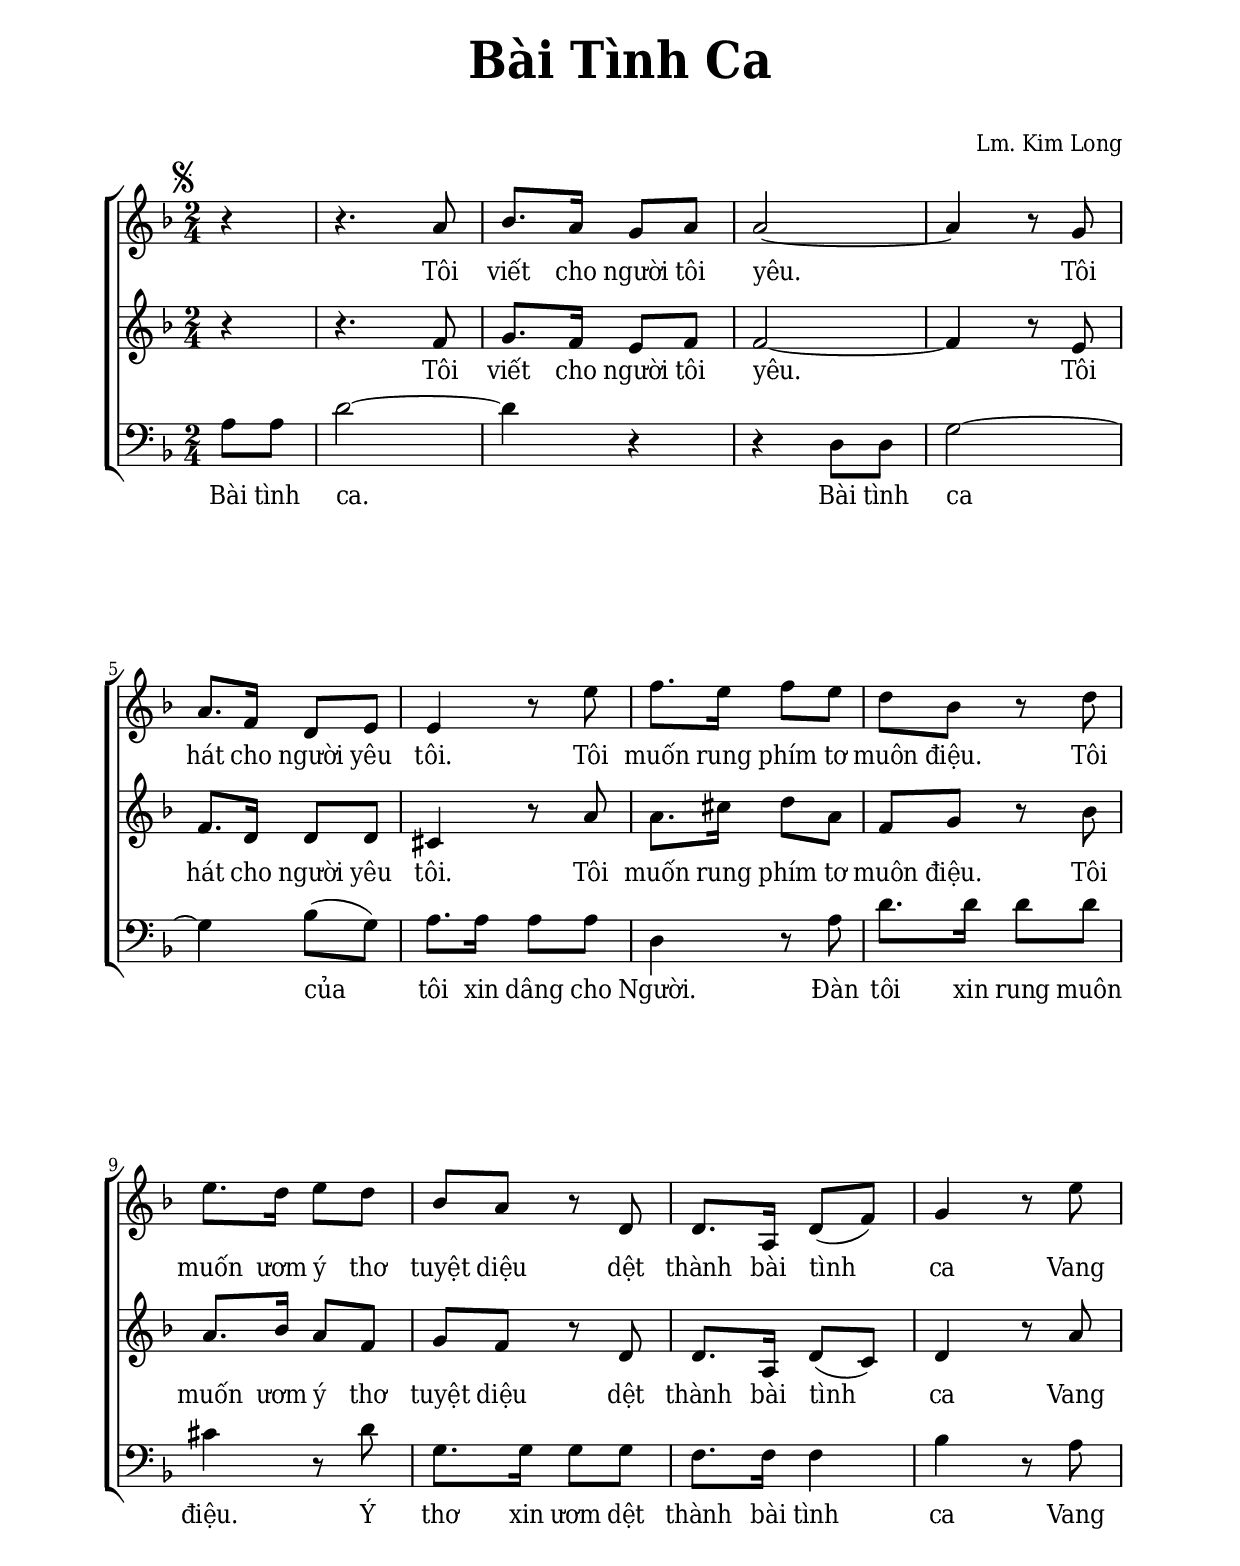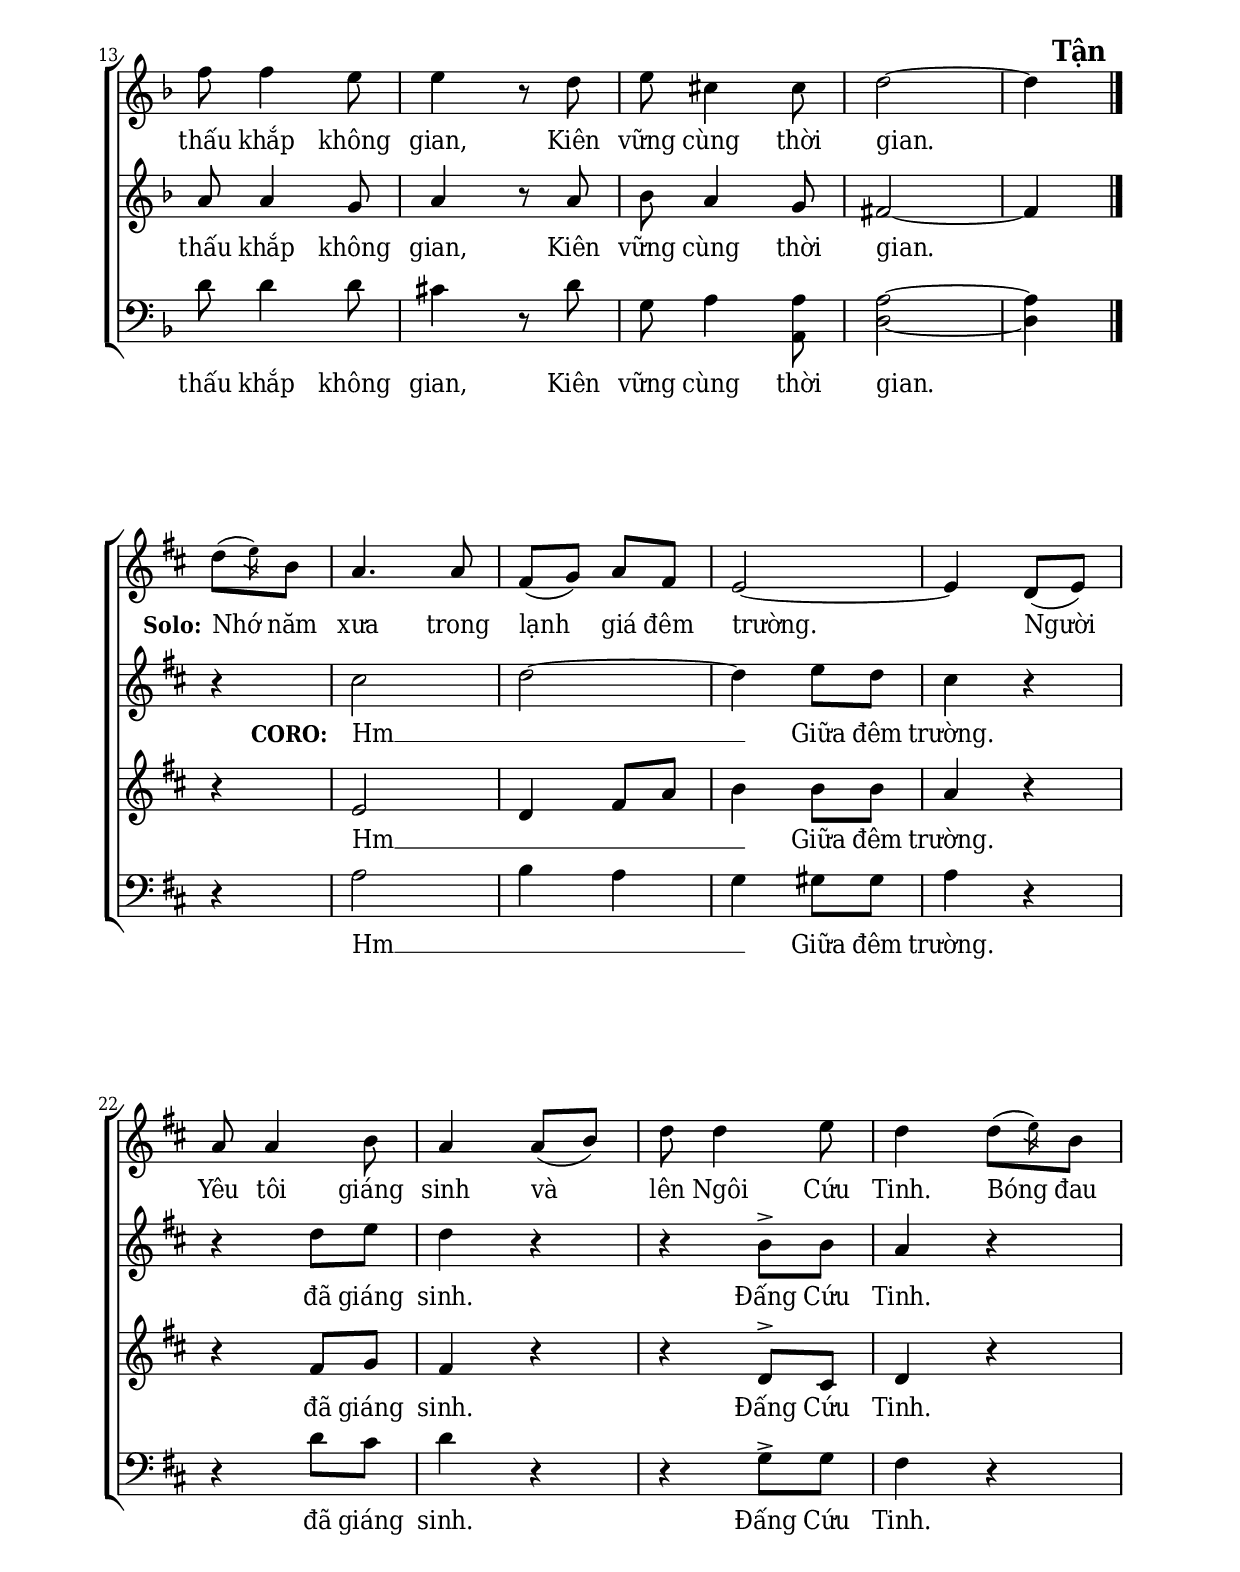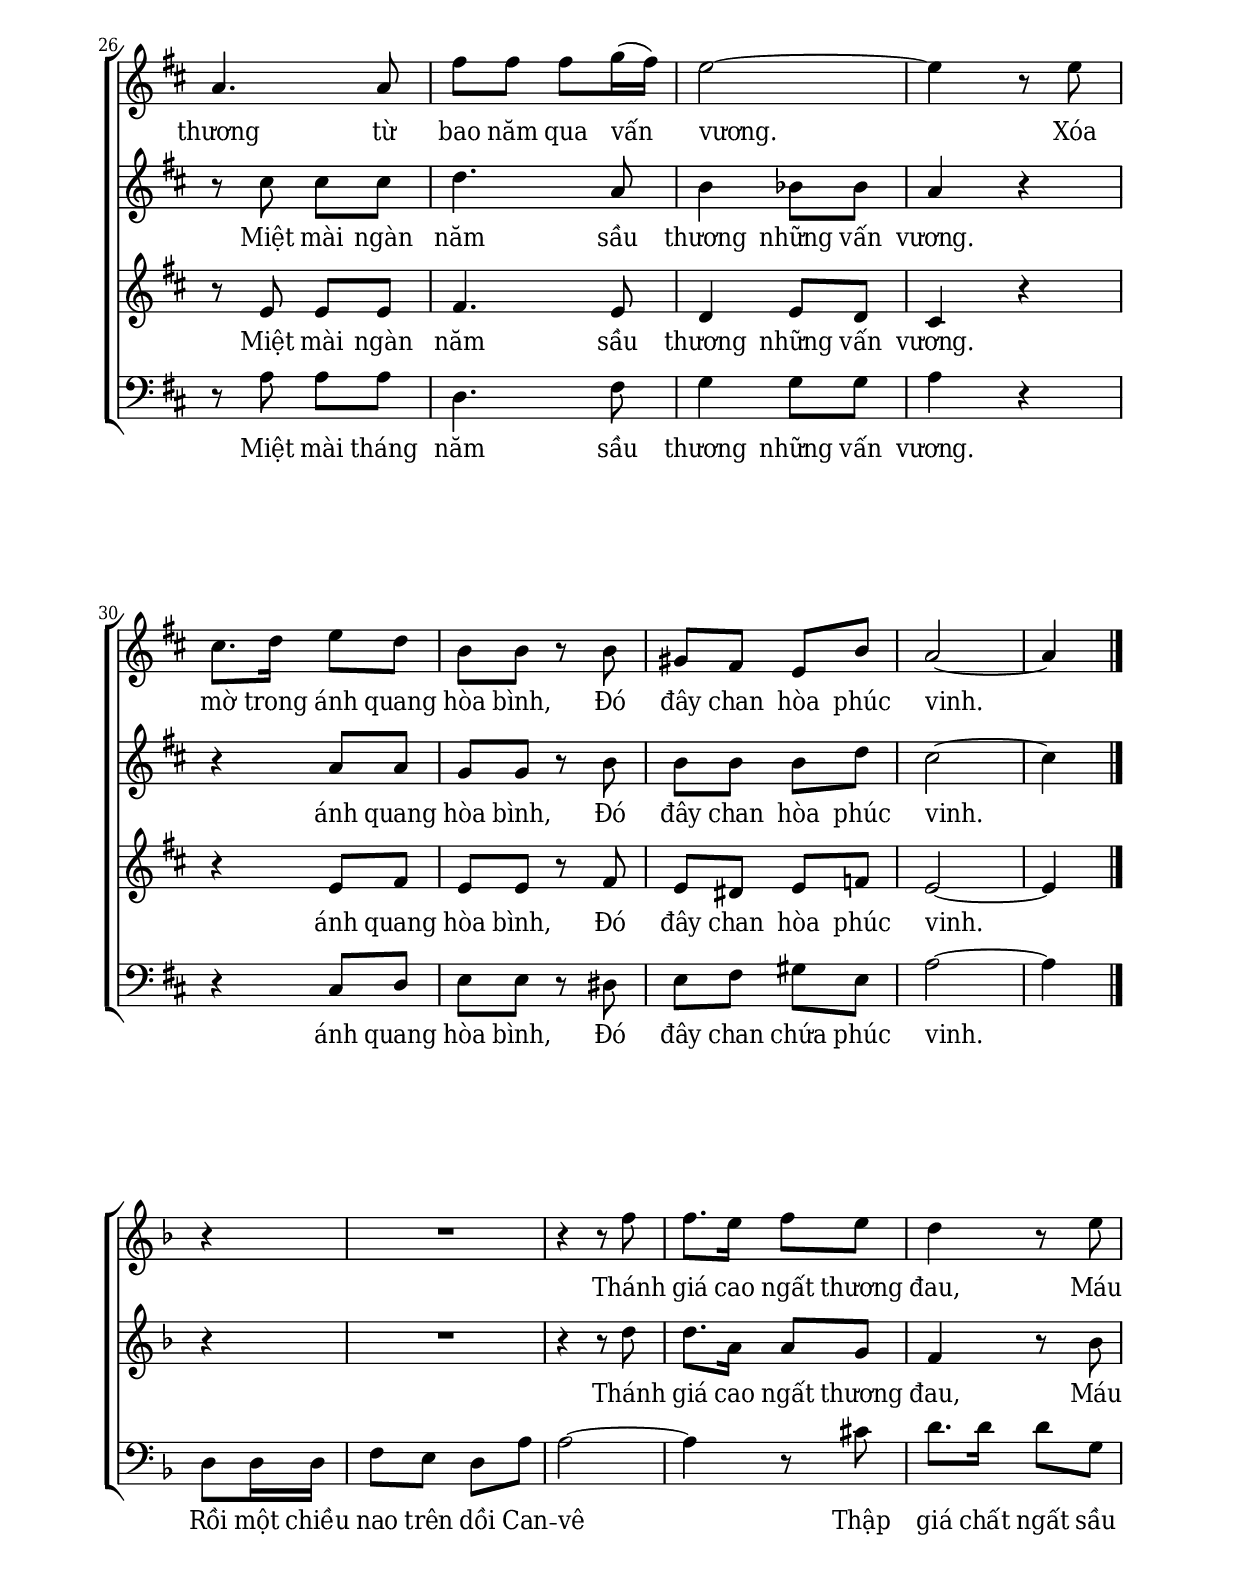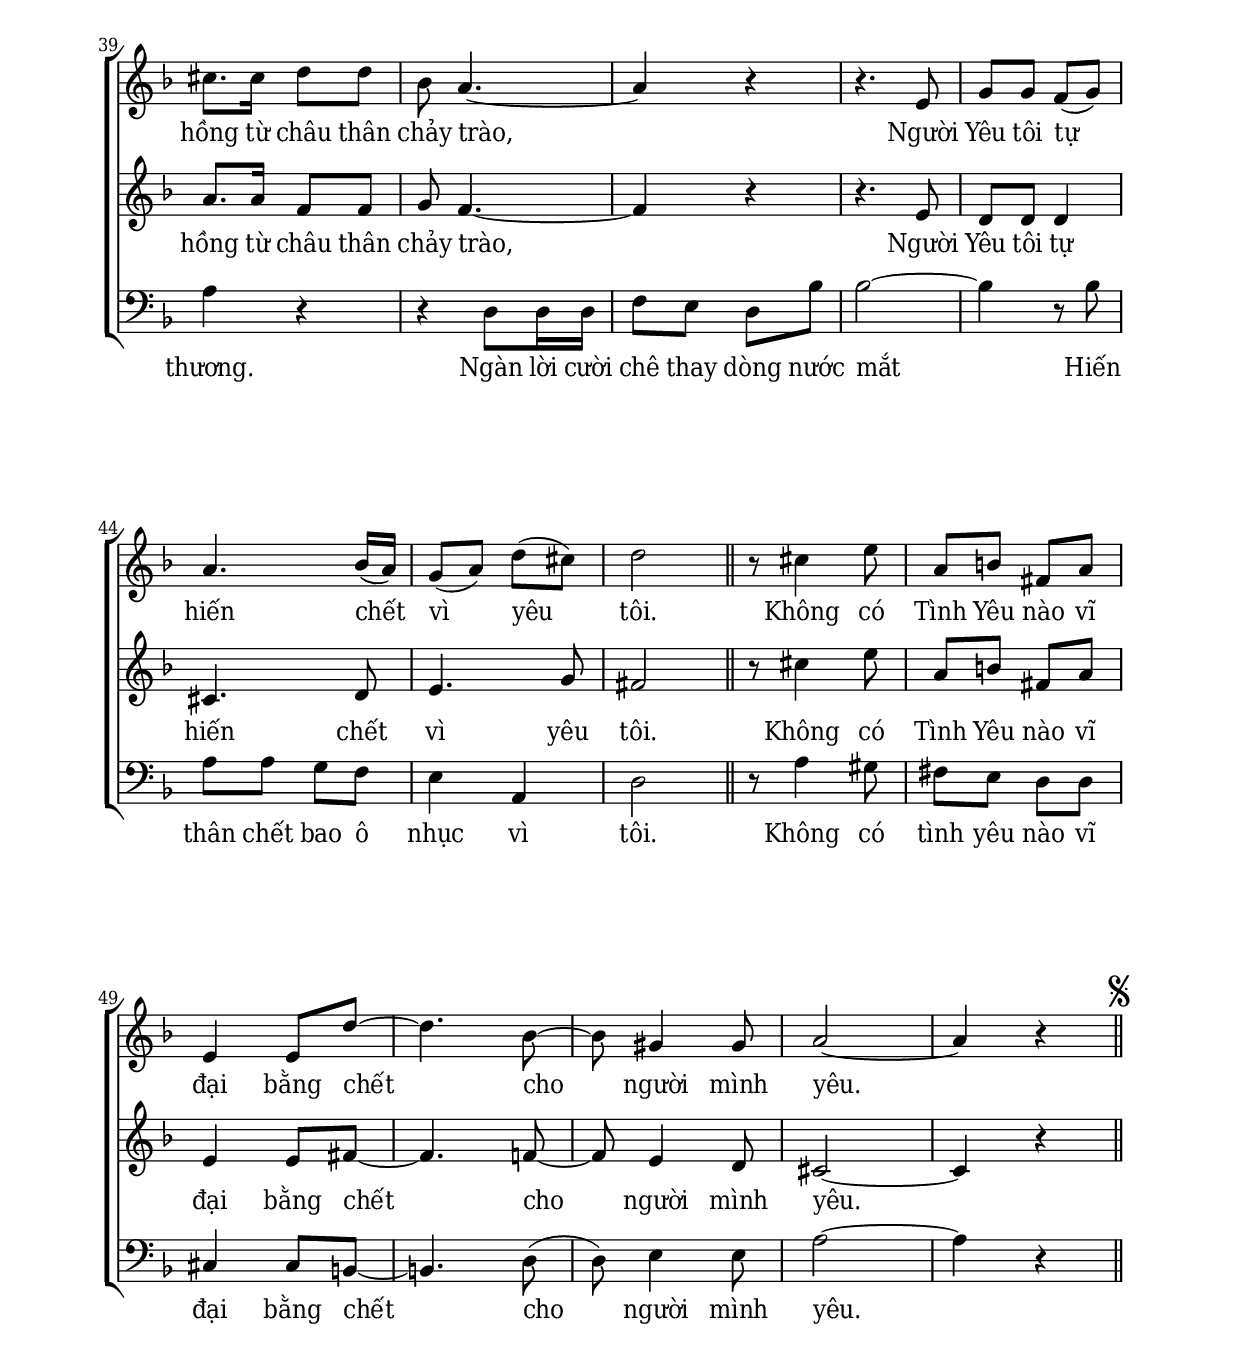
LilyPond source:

% Cài đặt chung\
\version "2.22.1"
\include "english.ly"

\header {
  title = \markup { \fontsize #3 "Bài Tình Ca" }
  composer = " "
  arranger = "Lm. Kim Long"
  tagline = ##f
}

% Nhạc phiên khúc
nhacPhienKhucSopMot = \relative c'' {
  \once \override Score.RehearsalMark.font-size = #0.1
  \mark \markup { \musicglyph #"scripts.segno" }
  \override Staff.TimeSignature.break-visibility = #end-of-line-invisible
  \set Staff.printKeyCancellation = ##f
  \set Staff.explicitKeySignatureVisibility = #end-of-line-invisible
  \partial 4 r4
  r4. a8 |
  bf8. a16 g8 a |
  a2 ~ |
  a4 r8 g |
  a8. f16 d8 e |
  e4 r8 e' |
  f8. e16 f8 e |
  d bf r d |
  e8. d16 e8 d |
  bf a r d, |
  d8. a16 d8 (f) |
  g4 r8 e' |
  f f4 e8 |
  e4 r8 d |
  e cs4 cs8 |
  d2 ~ |
  <>^\markup { \halign #-2 \fontsize #2 \bold "Tận" }
  d4
  \bar "|." \break
  
  \key d \major
  r |
  cs2 |
  d2 ~ |
  d4 e8 d |
  cs4 r |
  r d8 e |
  d4 r |
  r b8 ^> b |
  a4 r |
  r8 cs cs cs |
  d4. a8 |
  b4 bf8 bf |
  a4 r |
  r a8 a |
  g g r b |
  b b b d |
  cs2 ~ |
  cs4 \bar "|." \break
  
  \key f \major
  r4 |
  R2
  r4 r8 f8 |
  f8. e16 f8 e |
  d4 r8 e |
  cs8. cs16 d8 d |
  bf a4. ~ |
  a4 r |
  r4. e8 |
  g g f (g) |
  a4. bf16 (a) |
  g8 (a) d (cs) |
  d2 \bar "||"
  r8 cs4 e8 |
  a, b! fs a |
  e4 e8 d' ~ |
  d4. bf8 ~ |
  bf gs4 gs8 |
  a2 ~ |
  a4 r \bar "||"
  \once \override Score.RehearsalMark.font-size = #0.1
  \mark \markup { \musicglyph #"scripts.segno" }
}

nhacPhienKhucAltoMot = \relative c' {
  \override Staff.TimeSignature.break-visibility = #end-of-line-invisible
  \set Staff.printKeyCancellation = ##f
  \set Staff.explicitKeySignatureVisibility = #end-of-line-invisible
  \partial 4 r4
  r4. f8 |
  g8. f16 e8 f |
  f2 ~ |
  f4 r8 e |
  f8. d16 d8 d |
  cs4 r8 a' |
  a8. cs16 d8 a |
  f g r bf |
  a8. bf16 a8 f |
  g f r d |
  d8. a16 d8 _(c) |
  d4 r8 a' |
  a a4 g8 |
  a4 r8 a |
  bf a4 g8 |
  fs2 ~ |
  fs4
  
  \key d \major
  r |
  e2 |
  d4 fs8 a |
  b4 b8 b |
  a4 r |
  r fs8 g |
  fs4 r |
  r d8 ^> cs |
  d4 r |
  r8 e e e |
  fs4. e8 |
  d4 e8 d |
  cs4 r |
  r e8 fs |
  e e r fs |
  e ds e f! |
  e2 ~ |
  e4
  
  \key f \major
  r4 |
  R2
  r4 r8 d'8 |
  d8. a16 a8 g |
  f4 r8 bf |
  a8. a16 f8 f |
  g f4. ~ |
  f4 r |
  r4. e8 |
  d d d4 |
  cs4. d8 |
  e4. g8 |
  fs2 |
  r8 cs'4 e8 |
  a, b! fs a |
  e4 e8 fs ~ |
  fs4. f!8 ~ |
  f e4 d8 |
  cs2 ~ |
  cs4 r
}

nhacPhienKhucBasMot = \relative c' {
  \override Staff.TimeSignature.break-visibility = #end-of-line-invisible
  \set Staff.printKeyCancellation = ##f
  \set Staff.explicitKeySignatureVisibility = #end-of-line-invisible
  \partial 4 a8 a |
  d2 ~ |
  d4 r |
  r d,8 d |
  g2 ~ |
  g4 bf8 (g) |
  a8. a16 a8 a |
  d,4 r8 a' |
  d8. d16 d8 d |
  cs4 r8 d |
  g,8. g16 g8 g |
  f8. f16 f4 |
  bf r8 a |
  d d4 d8 |
  cs4 r8 d |
  g, a4 <a a,>8 |
  <a d,>2 ~ |
  <a d,>4
  
  \key d \major
  r4 |
  a2 |
  b4 a |
  g gs8 gs |
  a4 r |
  r d8 cs |
  d4 r |
  r g,8 ^> g |
  fs4 r |
  r8 a a a |
  d,4. fs8 |
  g4 g8 g |
  a4 r |
  r cs,8 d |
  e e r ds |
  e fs gs e |
  a2 ~ |
  a4
  
  \key f \major
  d,8 d16 d |
  f8 e d a' |
  a2 ~ |
  a4 r8 cs |
  d8. d16 d8 g, |
  a4 r |
  r d,8 d16 d |
  f8 e d bf' |
  bf2 ~ |
  bf4 r8 bf |
  a a g f |
  e4 a, |
  d2 |
  r8 a'4 gs8 |
  fs e d d |
  cs4 cs8 b! ~ |
  b!4. d8 ( |
  d) e4 e8 |
  a2 ~ |
  a4 r
}

nhacPhienKhucSolo = \relative c'' {
  \override Staff.TimeSignature.break-visibility = #end-of-line-invisible
  \set Staff.printKeyCancellation = ##f
  \set Staff.explicitKeySignatureVisibility = #end-of-line-invisible
  \key f \major
  r4
  R2*16
  r4
  
  \key d \major
  \afterGrace d8 ({
    \once \stemDown
    \override Flag.stroke-style = #"grace"
    e16)}
  \revert Flag.stroke-style
  b8 |
  a4. a8 |
  fs8 (g) a fs |
  e2 ~ |
  e4 d8 (e) |
  a8 a4 b8 |
  a4 a8 (b) |
  d8 d4 e8 |
  d4 \afterGrace d8 ({
    \once \stemDown
    \override Flag.stroke-style = #"grace"
    e16)}
  \revert Flag.stroke-style
  b8 |
  a4. a8 |
  fs' fs fs g16 (fs) |
  e2 ~ |
  e4 r8 e |
  cs8. d16 e8 d |
  b b r b |
  gs fs e b' |
  a2 ~ |
  a4
}

% Lời phiên khúc
loiPhienKhucSopMot = \lyrics {
  Tôi viết cho người tôi yêu.
  Tôi hát cho người yêu tôi.
  Tôi muốn rung phím tơ muôn điệu.
  Tôi muốn ươm ý thơ tuyệt diệu dệt thành bài tình ca
  Vang thấu khắp không gian,
  Kiên vững cùng thời gian.
  
  \set stanza = "CORO:"
  Hm __ _ Giữa đêm trường.
  đã giáng sinh.
  Đấng Cứu Tinh.
  Miệt mài ngàn năm
  sầu thương những vấn vương.
  ánh quang hòa bình,
  Đó đây chan hòa phúc vinh.
  
  Thánh giá cao ngất thương đau,
  Máu hồng từ châu thân chảy trào,
  Người Yêu tôi tự hiến
  chết vì yêu tôi.
  Không có Tình Yêu nào vĩ đại bằng chết cho người mình yêu.
}

loiPhienKhucAltoMot = \lyrics {
  Tôi viết cho người tôi yêu.
  Tôi hát cho người yêu tôi.
  Tôi muốn rung phím tơ muôn điệu.
  Tôi muốn ươm ý thơ tuyệt diệu dệt thành bài tình ca
  Vang thấu khắp không gian,
  Kiên vững cùng thời gian.
  
  Hm __ _ _ _ _ Giữa đêm trường.
  đã giáng sinh.
  Đấng Cứu Tinh.
  Miệt mài ngàn năm
  sầu thương những vấn vương.
  ánh quang hòa bình,
  Đó đây chan hòa phúc vinh.
  
  Thánh giá cao ngất thương đau,
  Máu hồng từ châu thân chảy trào,
  Người Yêu tôi tự hiến
  chết vì yêu tôi.
  Không có Tình Yêu nào vĩ đại bằng chết cho người mình yêu.
}

loiPhienKhucBasMot = \lyrics {
  Bài tình ca.
  Bài tình ca của tôi xin dâng cho Người.
  Đàn tôi xin rung muôn điệu.
  Ý thơ xin ươm dệt thành bài tình ca
  Vang thấu khắp không gian,
  Kiên vững cùng thời gian.
  
  Hm __ _ _ _ Giữa đêm trường.
  đã giáng sinh.
  Đấng Cứu Tinh.
  Miệt mài tháng năm
  sầu thương những vấn vương.
  ánh quang hòa bình,
  Đó đây chan chứa phúc vinh.
  Rồi một chiều nao trên dồi Can -- vê
  Thập giá chất ngất sầu thương.
  Ngàn lời cười chê thay dòng nước mắt
  Hiến thân chết bao ô nhục vì tôi.
  Không có tình yêu nào vĩ đại bằng chết cho người mình yêu.
}

loiPhienKhucSolo = \lyrics {
  \set stanza = "Solo:"
  Nhớ năm xưa trong lạnh giá đêm trường.
  Người Yêu tôi giáng sinh và lên Ngôi Cứu Tinh.
  Bóng đau thương từ bao năm qua vấn vương.
  Xóa mờ trong ánh quang hòa bình,
  Đó đây chan hòa phúc vinh.
  Thánh
}


% Dàn trang
\paper {
  #(set-paper-size "a4")
  top-margin = 20\mm
  bottom-margin = 20\mm
  left-margin = 20\mm
  right-margin = 20\mm
  indent = #0
  #(define fonts
	 (make-pango-font-tree "Deja Vu Serif Condensed"
	 		       "Deja Vu Serif Condensed"
			       "Deja Vu Serif Condensed"
			       (/ 20 20)))
  print-page-number = ##f
  %page-count = 3
  %systems-per-page = 4
}

TongNhip = {
  \key f \major \time 2/4
  \set Timing.beamExceptions = #'()
  \set Timing.baseMoment = #(ly:make-moment 1/4)
}

% Đổi kích thước nốt cho bè phụ
notBePhu =
#(define-music-function (font-size music) (number? ly:music?)
   (for-some-music
     (lambda (m)
       (if (music-is-of-type? m 'rhythmic-event)
           (begin
             (set! (ly:music-property m 'tweaks)
                   (cons `(font-size . ,font-size)
                         (ly:music-property m 'tweaks)))
             #t)
           #f))
     music)
   music)

\score {
  \new ChoirStaff <<
    \new Staff <<
      \new Voice = "solo" {
        \clef treble \TongNhip \nhacPhienKhucSolo
      }
      \new Lyrics \lyricsto solo \loiPhienKhucSolo
    >>
    \new Staff <<
      \new Voice = "beSop" {
        \clef treble \TongNhip \nhacPhienKhucSopMot
      }
      \new Lyrics \lyricsto beSop \loiPhienKhucSopMot
    >>
    \new Staff <<
      \new Voice = "beAlto" {
        \clef treble \TongNhip \nhacPhienKhucAltoMot
      }
      \new Lyrics \lyricsto beAlto \loiPhienKhucAltoMot
    >>
    
    \new Staff <<
      \new Voice = "beBas" {
        \clef bass \TongNhip \nhacPhienKhucBasMot
      }
      \new Lyrics \lyricsto beBas \loiPhienKhucBasMot
    >>
  >>
  \layout {
    \override Lyrics.LyricSpace.minimum-distance = #0.6
    \context {
      \Staff \RemoveEmptyStaves
      \override VerticalAxisGroup.remove-first = ##t
    }
  } 
}
